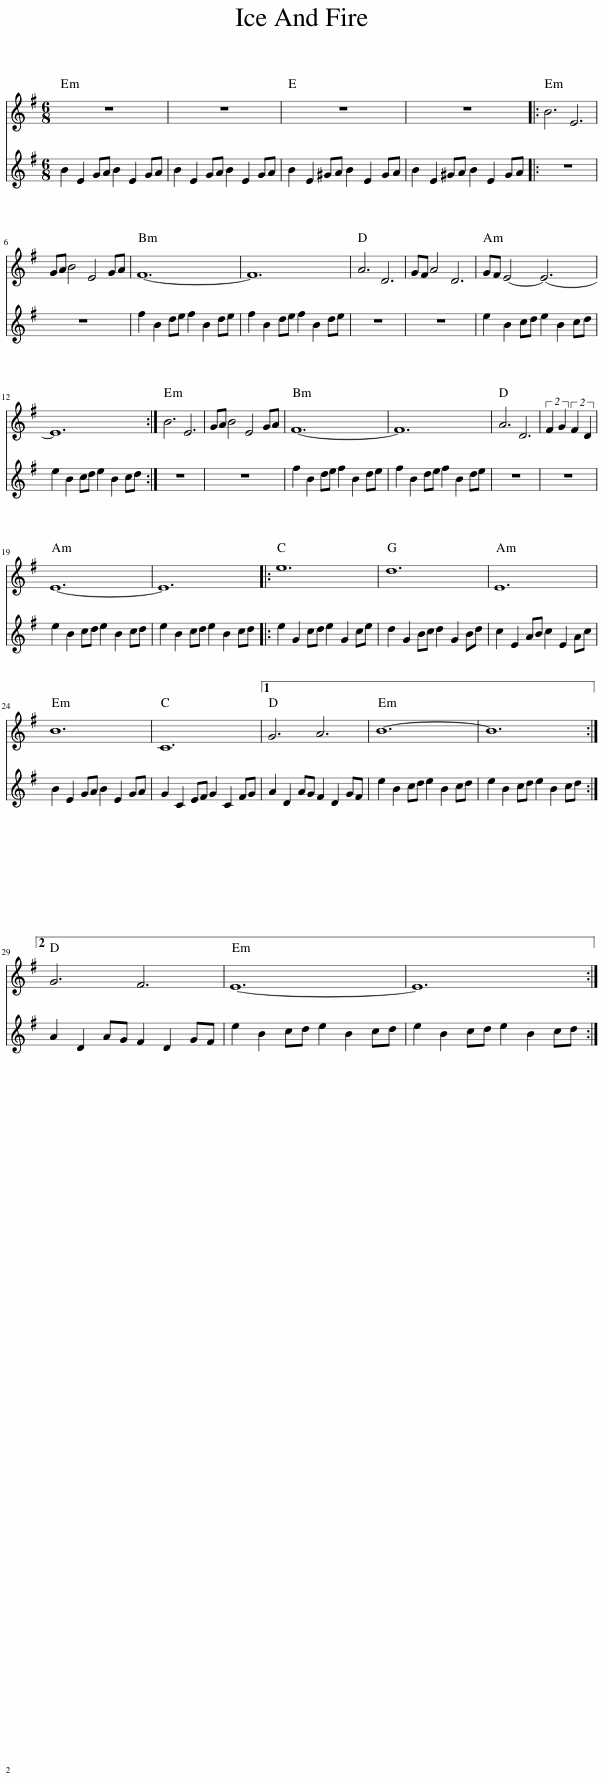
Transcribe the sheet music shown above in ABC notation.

X:1
%%score 1 2
L:1/8
M:6/8
I:linebreak $
K:Emin
V:1 treble
V:2 treble
V:1
 z12 | z12 | z12 | z12 |: B6 E6 |$ %5
 GA B4 E4 GA | F12- | F12 | A6 D6 | GF A4 D6 | %10
 GF E4- E6- |$ E12 :| B6 E6 | GA B4 E4 GA | F12- | %15
 F12 | A6 D6 | (2:3:2F2 G2 (2:3:2F2 D2 |$ E12- | E12 |: %20
 e12 | d12 | E12 |$ B12 | C12 |1 %25
 G6 A6 | B12- | B12 :|2$ G6 F6 | E12- | %30
 E12 :| %31
V:2
 B2 E2 GA B2 E2 GA | B2 E2 GA B2 E2 GA | B2 E2 ^GA B2 E2 GA | B2 E2 ^GA B2 E2 GA |: z12 |$ %5
 z12 | f2 B2 de f2 B2 de | f2 B2 de f2 B2 de | z12 | z12 | %10
 e2 B2 cd e2 B2 cd |$ e2 B2 cd e2 B2 cd :| z12 | z12 | f2 B2 de f2 B2 de | %15
 f2 B2 de f2 B2 de | z12 | z12 |$ e2 B2 cd e2 B2 cd | e2 B2 cd e2 B2 cd |: %20
 e2 G2 cd e2 G2 ce | d2 G2 Bc d2 G2 Bd | c2 E2 AB c2 E2 Ac |$ B2 E2 GA B2 E2 GA | G2 C2 EF G2 C2 FG |1 %25
 A2 D2 AG F2 D2 GF | e2 B2 cd e2 B2 cd | e2 B2 cd e2 B2 cd :|2$ A2 D2 AG F2 D2 GF | e2 B2 cd e2 B2 cd | %30
 e2 B2 cd e2 B2 cd :| %31
